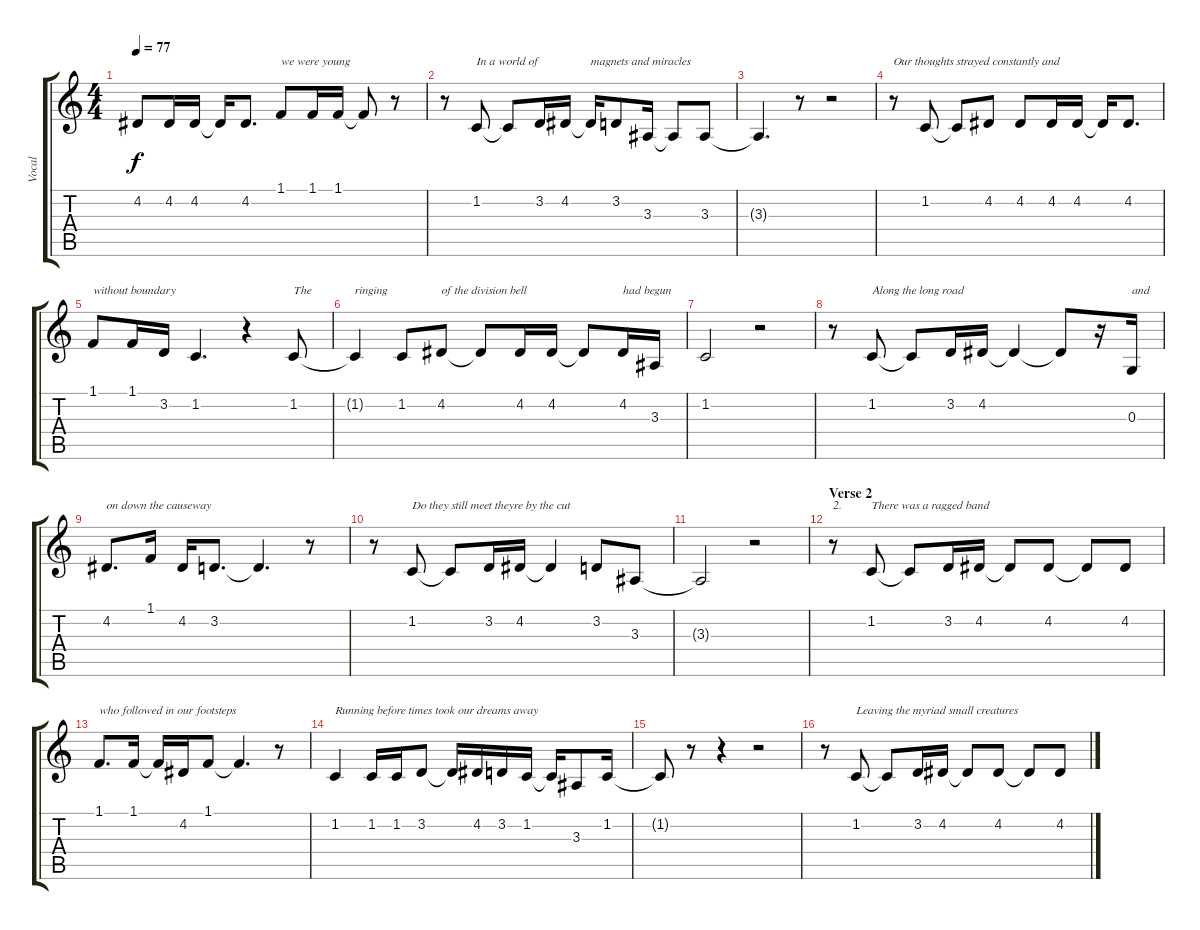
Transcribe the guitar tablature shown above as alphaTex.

\track ("Vocal" "Vocal") {instrument flute}
\staff {score tabs}
\tuning (E4 B3 G3 D3 A2 E2) {hide}
\ts (4 4)
\tempo 77
\clef g2
\ks c
4.2.8{dy f} 4.2.16 4.2.16 4.2{t}.16 4.2.8{d} 1.1.8{txt "we were young"} 1.1.16 1.1.16 1.1{t}.8 r.8 |
r.8 1.2.8{txt "In a world of"} 1.2{t}.8 3.2.16 4.2.16 4.2{t}.16{txt "magnets and miracles"} 3.2.8 3.3.16 3.3{t}.8 3.3.8 |
3.3{t}.4{d} r.8 r.2 |
r.8{txt "Our thoughts strayed constantly and"} 1.2.8 1.2{t}.8 4.2.8 4.2.8 4.2.16 4.2.16 4.2{t}.16 4.2.8{d} |
1.1.8{txt "without boundary"} 1.1.16 3.2.16 1.2.4{d} r.4 1.2.8{txt "The"} |
1.2{t}.4{txt "ringing"} 1.2.8 4.2.8{txt "of the division bell"} 4.2{t}.8 4.2.16 4.2.16 4.2{t}.8 4.2.16{txt "had begun"} 3.3.16 |
1.2.2 r.2 |
r.8 1.2.8{txt "Along the long road"} 1.2{t}.8 3.2.16 4.2.16 4.2{t}.4 4.2{t}.8 r.16 0.3.16{txt "and"} |
4.2.8{d txt "on down the causeway"} 1.1.16 4.2.16 3.2.8{d} 3.2{t}.4{d} r.8 |
r.8 1.2.8{txt "Do they still meet theyre by the cut"} 1.2{t}.8 3.2.16 4.2.16 4.2{t}.4 3.2.8 3.3.8 |
3.3{t}.2 r.2 |
\section ("" "Verse 2")
r.8{txt "2."} 1.2.8{txt "There was a ragged band"} 1.2{t}.8 3.2.16 4.2.16 4.2{t}.8 4.2.8 4.2{t}.8 4.2.8 |
1.1.8{d txt "who followed in our footsteps"} 1.1.16 1.1{t}.16 4.2.16 1.1.8 1.1{t}.4{d} r.8 |
1.2.4{txt "Running before times took our dreams away"} 1.2.16 1.2.16 3.2.8 3.2{t}.16 4.2.16 3.2.16 1.2.16 1.2{t}.16 3.3.8 1.2.16 |
1.2{t}.8 r.8 r.4 r.2 |
r.8 1.2.8{txt "Leaving the myriad small creatures"} 1.2{t}.8 3.2.16 4.2.16 4.2{t}.8 4.2.8 4.2{t}.8 4.2.8
